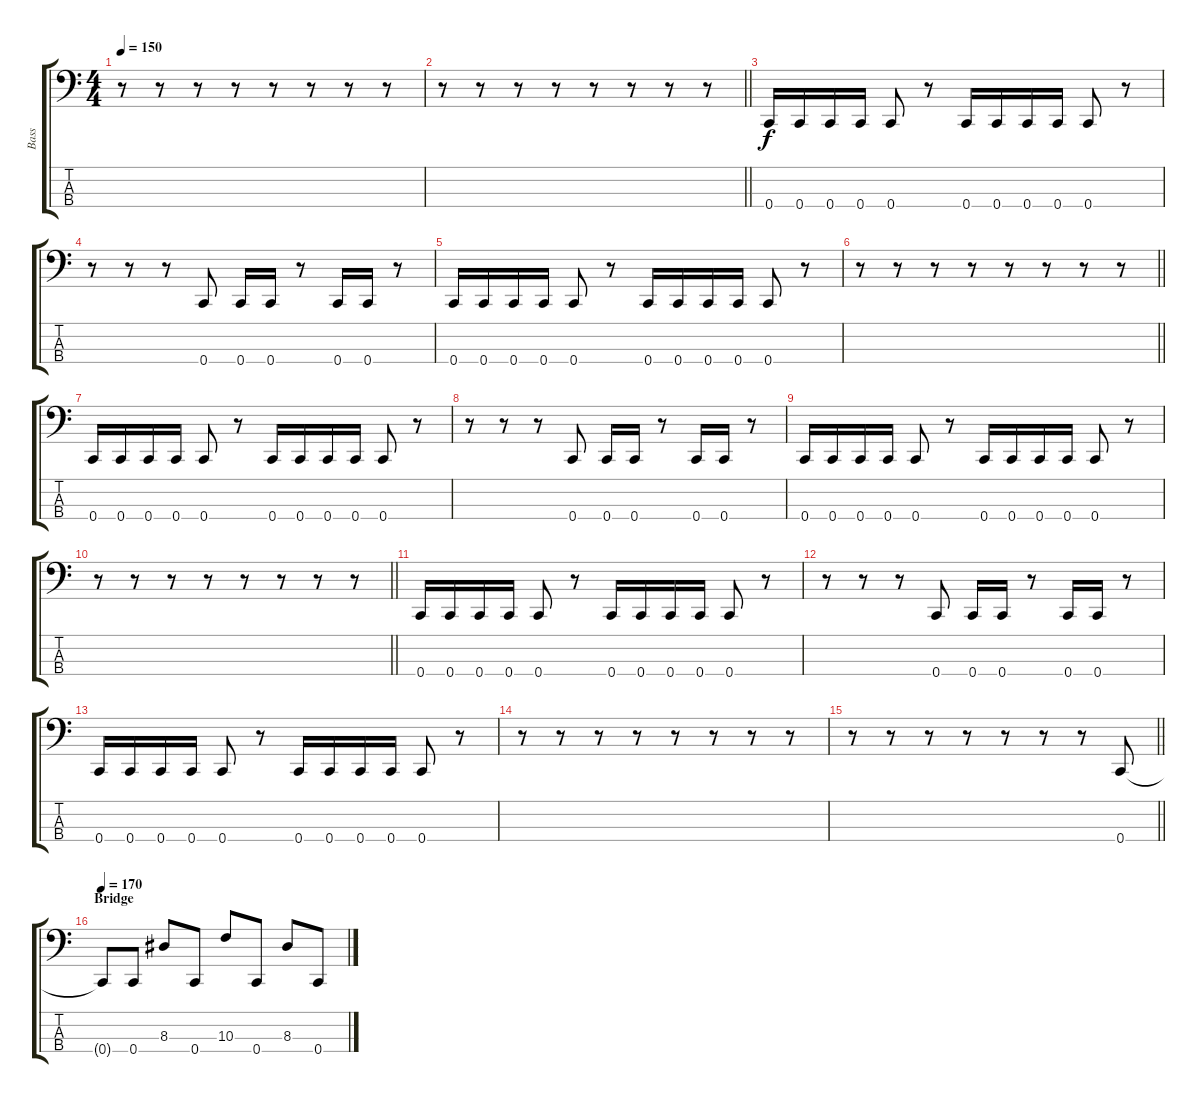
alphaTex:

\track ("Bass" "Bass") {instrument electricbasspick}
\staff {score tabs}
\tuning (F2 C2 G1 C1) {hide}
\ts (4 4)
\tempo 150
\clef f4
\ks c
r.8{dy f} r.8 r.8 r.8 r.8 r.8 r.8 r.8 |
\barLineRight lightlight
r.8 r.8 r.8 r.8 r.8 r.8 r.8 r.8 |
0.4.16 0.4.16 0.4.16 0.4.16 0.4.8 r.8 0.4.16 0.4.16 0.4.16 0.4.16 0.4.8 r.8 |
r.8 r.8 r.8 0.4.8 0.4.16 0.4.16 r.8 0.4.16 0.4.16 r.8 |
0.4.16 0.4.16 0.4.16 0.4.16 0.4.8 r.8 0.4.16 0.4.16 0.4.16 0.4.16 0.4.8 r.8 |
\barLineRight lightlight
r.8 r.8 r.8 r.8 r.8 r.8 r.8 r.8 |
0.4.16 0.4.16 0.4.16 0.4.16 0.4.8 r.8 0.4.16 0.4.16 0.4.16 0.4.16 0.4.8 r.8 |
r.8 r.8 r.8 0.4.8 0.4.16 0.4.16 r.8 0.4.16 0.4.16 r.8 |
0.4.16 0.4.16 0.4.16 0.4.16 0.4.8 r.8 0.4.16 0.4.16 0.4.16 0.4.16 0.4.8 r.8 |
\barLineRight lightlight
r.8 r.8 r.8 r.8 r.8 r.8 r.8 r.8 |
0.4.16 0.4.16 0.4.16 0.4.16 0.4.8 r.8 0.4.16 0.4.16 0.4.16 0.4.16 0.4.8 r.8 |
r.8 r.8 r.8 0.4.8 0.4.16 0.4.16 r.8 0.4.16 0.4.16 r.8 |
0.4.16 0.4.16 0.4.16 0.4.16 0.4.8 r.8 0.4.16 0.4.16 0.4.16 0.4.16 0.4.8 r.8 |
r.8 r.8 r.8 r.8 r.8 r.8 r.8 r.8 |
\barLineRight lightlight
r.8 r.8 r.8 r.8 r.8 r.8 r.8 0.4.8 |
\section ("" "Bridge")
\tempo 170
0.4{t}.8 0.4.8 8.3.8 0.4.8 10.3.8 0.4.8 8.3.8 0.4.8
